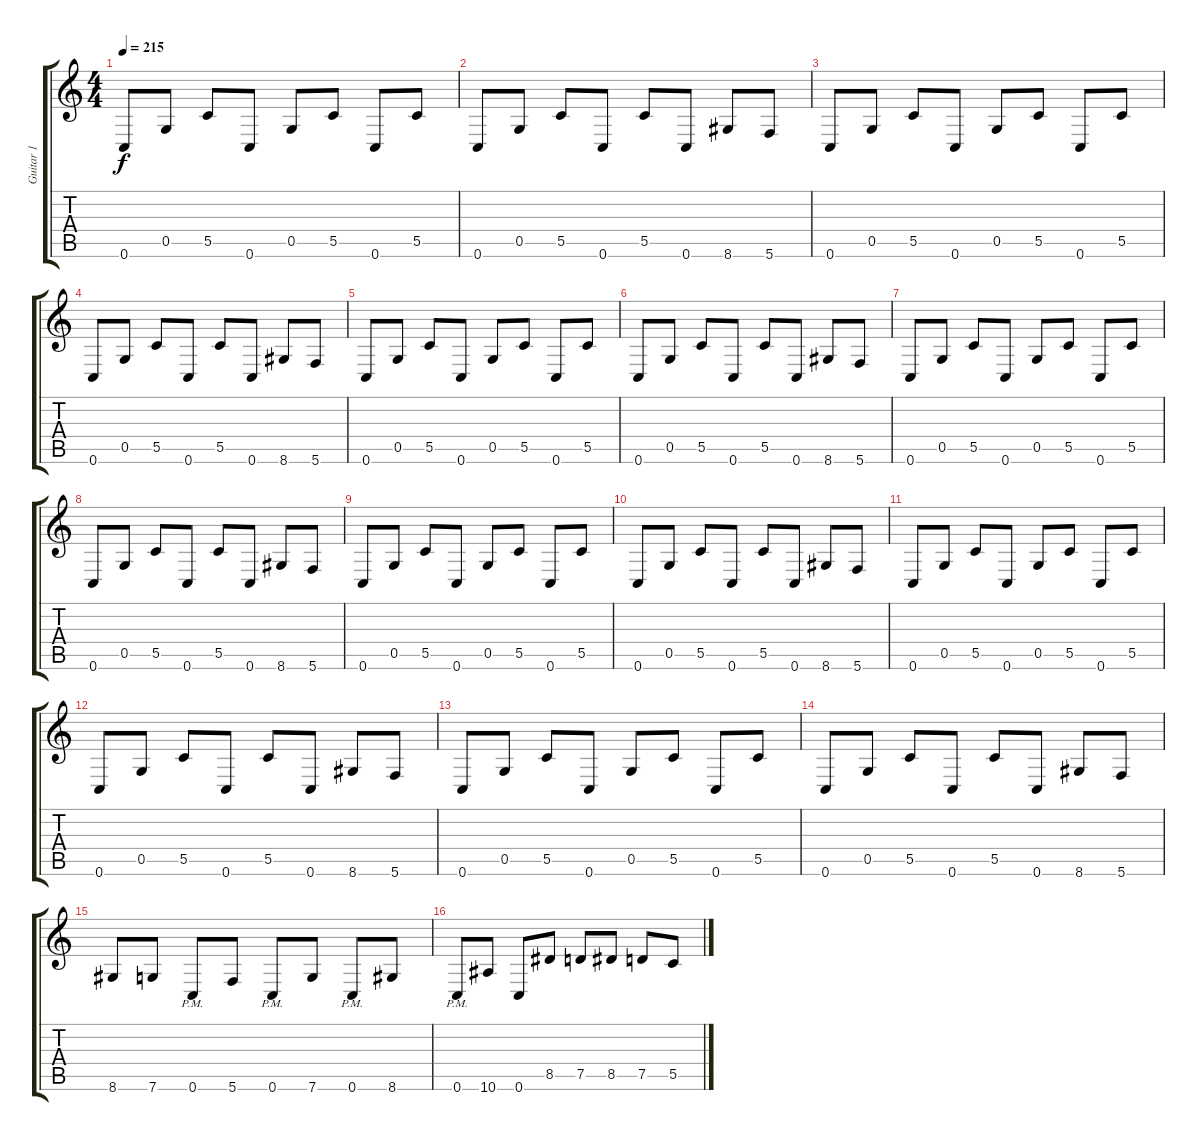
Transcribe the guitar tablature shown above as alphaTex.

\track ("Guitar 1" "Guitar 1") {instrument distortionguitar}
\staff {score tabs}
\tuning (D4 A3 F3 C3 G2 C2) {hide}
\ts (4 4)
\tempo 215
\clef g2
\ks c
0.6.8{dy f} 0.5.8 5.5.8 0.6.8 0.5.8 5.5.8 0.6.8 5.5.8 |
0.6.8 0.5.8 5.5.8 0.6.8 5.5.8 0.6.8 8.6.8 5.6.8 |
0.6.8 0.5.8 5.5.8 0.6.8 0.5.8 5.5.8 0.6.8 5.5.8 |
0.6.8 0.5.8 5.5.8 0.6.8 5.5.8 0.6.8 8.6.8 5.6.8 |
0.6.8 0.5.8 5.5.8 0.6.8 0.5.8 5.5.8 0.6.8 5.5.8 |
0.6.8 0.5.8 5.5.8 0.6.8 5.5.8 0.6.8 8.6.8 5.6.8 |
0.6.8 0.5.8 5.5.8 0.6.8 0.5.8 5.5.8 0.6.8 5.5.8 |
0.6.8 0.5.8 5.5.8 0.6.8 5.5.8 0.6.8 8.6.8 5.6.8 |
0.6.8 0.5.8 5.5.8 0.6.8 0.5.8 5.5.8 0.6.8 5.5.8 |
0.6.8 0.5.8 5.5.8 0.6.8 5.5.8 0.6.8 8.6.8 5.6.8 |
0.6.8 0.5.8 5.5.8 0.6.8 0.5.8 5.5.8 0.6.8 5.5.8 |
0.6.8 0.5.8 5.5.8 0.6.8 5.5.8 0.6.8 8.6.8 5.6.8 |
0.6.8 0.5.8 5.5.8 0.6.8 0.5.8 5.5.8 0.6.8 5.5.8 |
0.6.8 0.5.8 5.5.8 0.6.8 5.5.8 0.6.8 8.6.8 5.6.8 |
8.6.8 7.6.8 0.6{pm}.8 5.6.8 0.6{pm}.8 7.6.8 0.6{pm}.8 8.6.8 |
0.6{pm}.8 10.6.8 0.6.8 8.5.8 7.5.8 8.5.8 7.5.8 5.5.8
